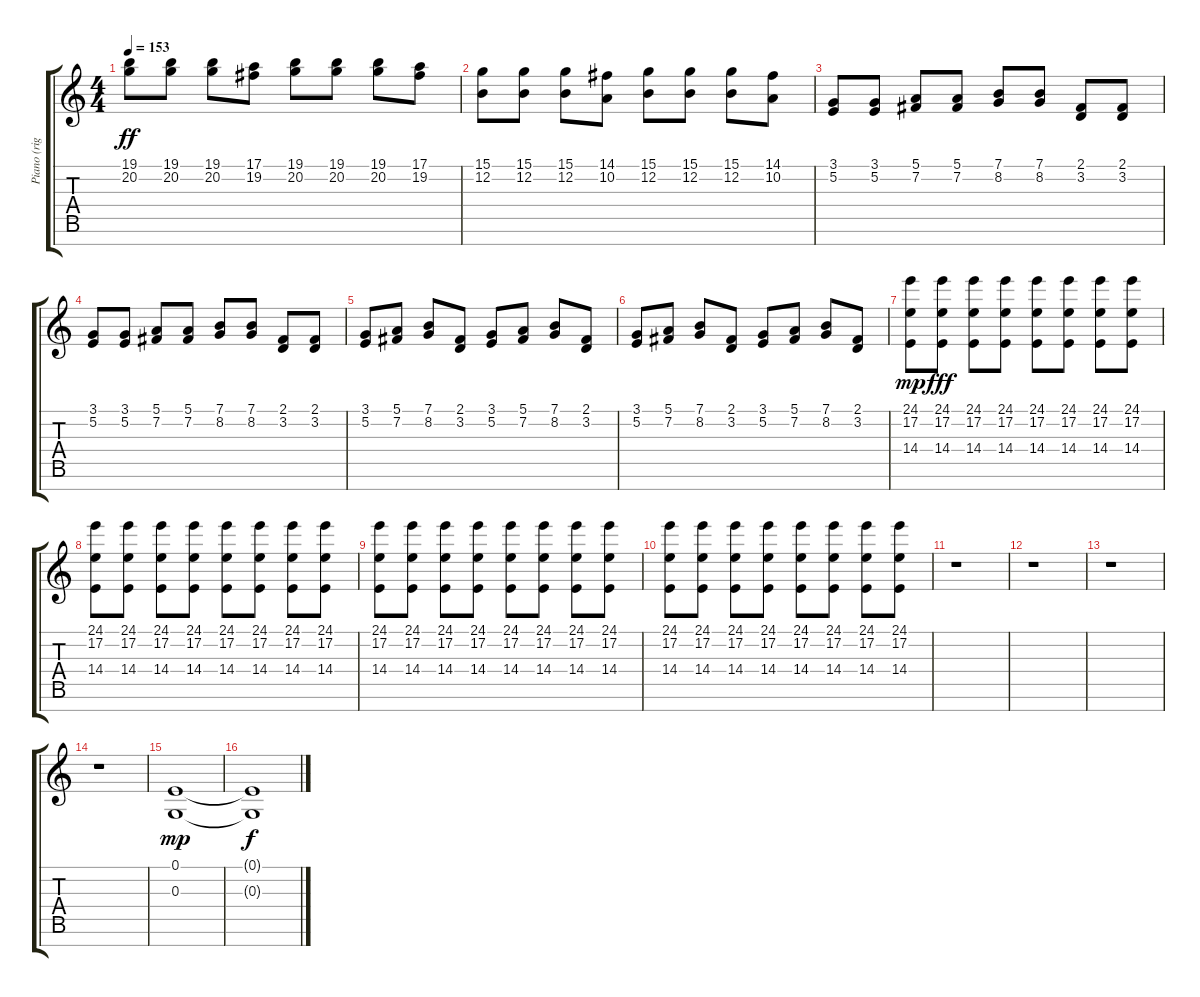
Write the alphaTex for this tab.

\track ("Piano (right hand)" "Piano (rig") {instrument brightacousticpiano}
\staff {score tabs}
\tuning (E4 B3 G3 D3 A2 E2 B1) {hide}
\ts (4 4)
\tempo 153
\clef g2
\ks c
(19.1 20.2).8{dy ff} (19.1 20.2).8 (19.1 20.2).8 (17.1 19.2).8 (19.1 20.2).8 (19.1 20.2).8 (19.1 20.2).8 (17.1 19.2).8 |
(15.1 12.2).8 (15.1 12.2).8 (15.1 12.2).8 (14.1 10.2).8 (15.1 12.2).8 (15.1 12.2).8 (15.1 12.2).8 (14.1 10.2).8 |
(3.1 5.2).8 (3.1 5.2).8 (5.1 7.2).8 (5.1 7.2).8 (7.1 8.2).8 (7.1 8.2).8 (2.1 3.2).8 (2.1 3.2).8 |
(3.1 5.2).8 (3.1 5.2).8 (5.1 7.2).8 (5.1 7.2).8 (7.1 8.2).8 (7.1 8.2).8 (2.1 3.2).8 (2.1 3.2).8 |
(3.1 5.2).8 (5.1 7.2).8 (7.1 8.2).8 (2.1 3.2).8 (3.1 5.2).8 (5.1 7.2).8 (7.1 8.2).8 (2.1 3.2).8 |
(3.1 5.2).8 (5.1 7.2).8 (7.1 8.2).8 (2.1 3.2).8 (3.1 5.2).8 (5.1 7.2).8 (7.1 8.2).8 (2.1 3.2).8 |
(24.1 17.2 14.4).8{dy mp} (24.1 17.2 14.4).8{dy fff} (24.1 17.2 14.4).8 (24.1 17.2 14.4).8 (24.1 17.2 14.4).8 (24.1 17.2 14.4).8 (24.1 17.2 14.4).8 (24.1 17.2 14.4).8 |
(24.1 17.2 14.4).8 (24.1 17.2 14.4).8 (24.1 17.2 14.4).8 (24.1 17.2 14.4).8 (24.1 17.2 14.4).8 (24.1 17.2 14.4).8 (24.1 17.2 14.4).8 (24.1 17.2 14.4).8 |
(24.1 17.2 14.4).8 (24.1 17.2 14.4).8 (24.1 17.2 14.4).8 (24.1 17.2 14.4).8 (24.1 17.2 14.4).8 (24.1 17.2 14.4).8 (24.1 17.2 14.4).8 (24.1 17.2 14.4).8 |
(24.1 17.2 14.4).8 (24.1 17.2 14.4).8 (24.1 17.2 14.4).8 (24.1 17.2 14.4).8 (24.1 17.2 14.4).8 (24.1 17.2 14.4).8 (24.1 17.2 14.4).8 (24.1 17.2 14.4).8 |
r.1 |
r.1 |
r.1 |
r.1 |
(0.1 0.3).1{dy mp} |
(0.1{t} 0.3{t}).1{dy f}
